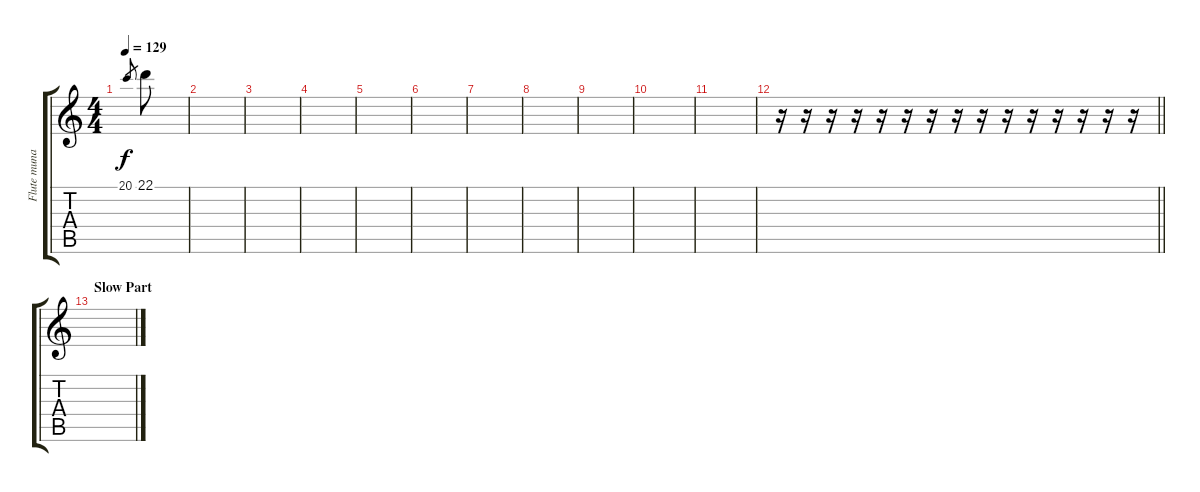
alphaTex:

\track ("Flute типа" "Flute типа") {instrument englishhorn}
\staff {score tabs}
\tuning (E4 B3 G3 D3 A2 E2) {hide}
\ts (4 4)
\tempo 129
\clef g2
\ks c
20.1.8{gr dy f} 22.1.8 |
|
|
|
|
|
|
|
|
|
|
\barLineRight lightlight
r.16 r.16 r.16 r.16 r.16 r.16 r.16 r.16 r.16 r.16 r.16 r.16 r.16 r.16 r.16 |
\section ("" "Slow Part")
